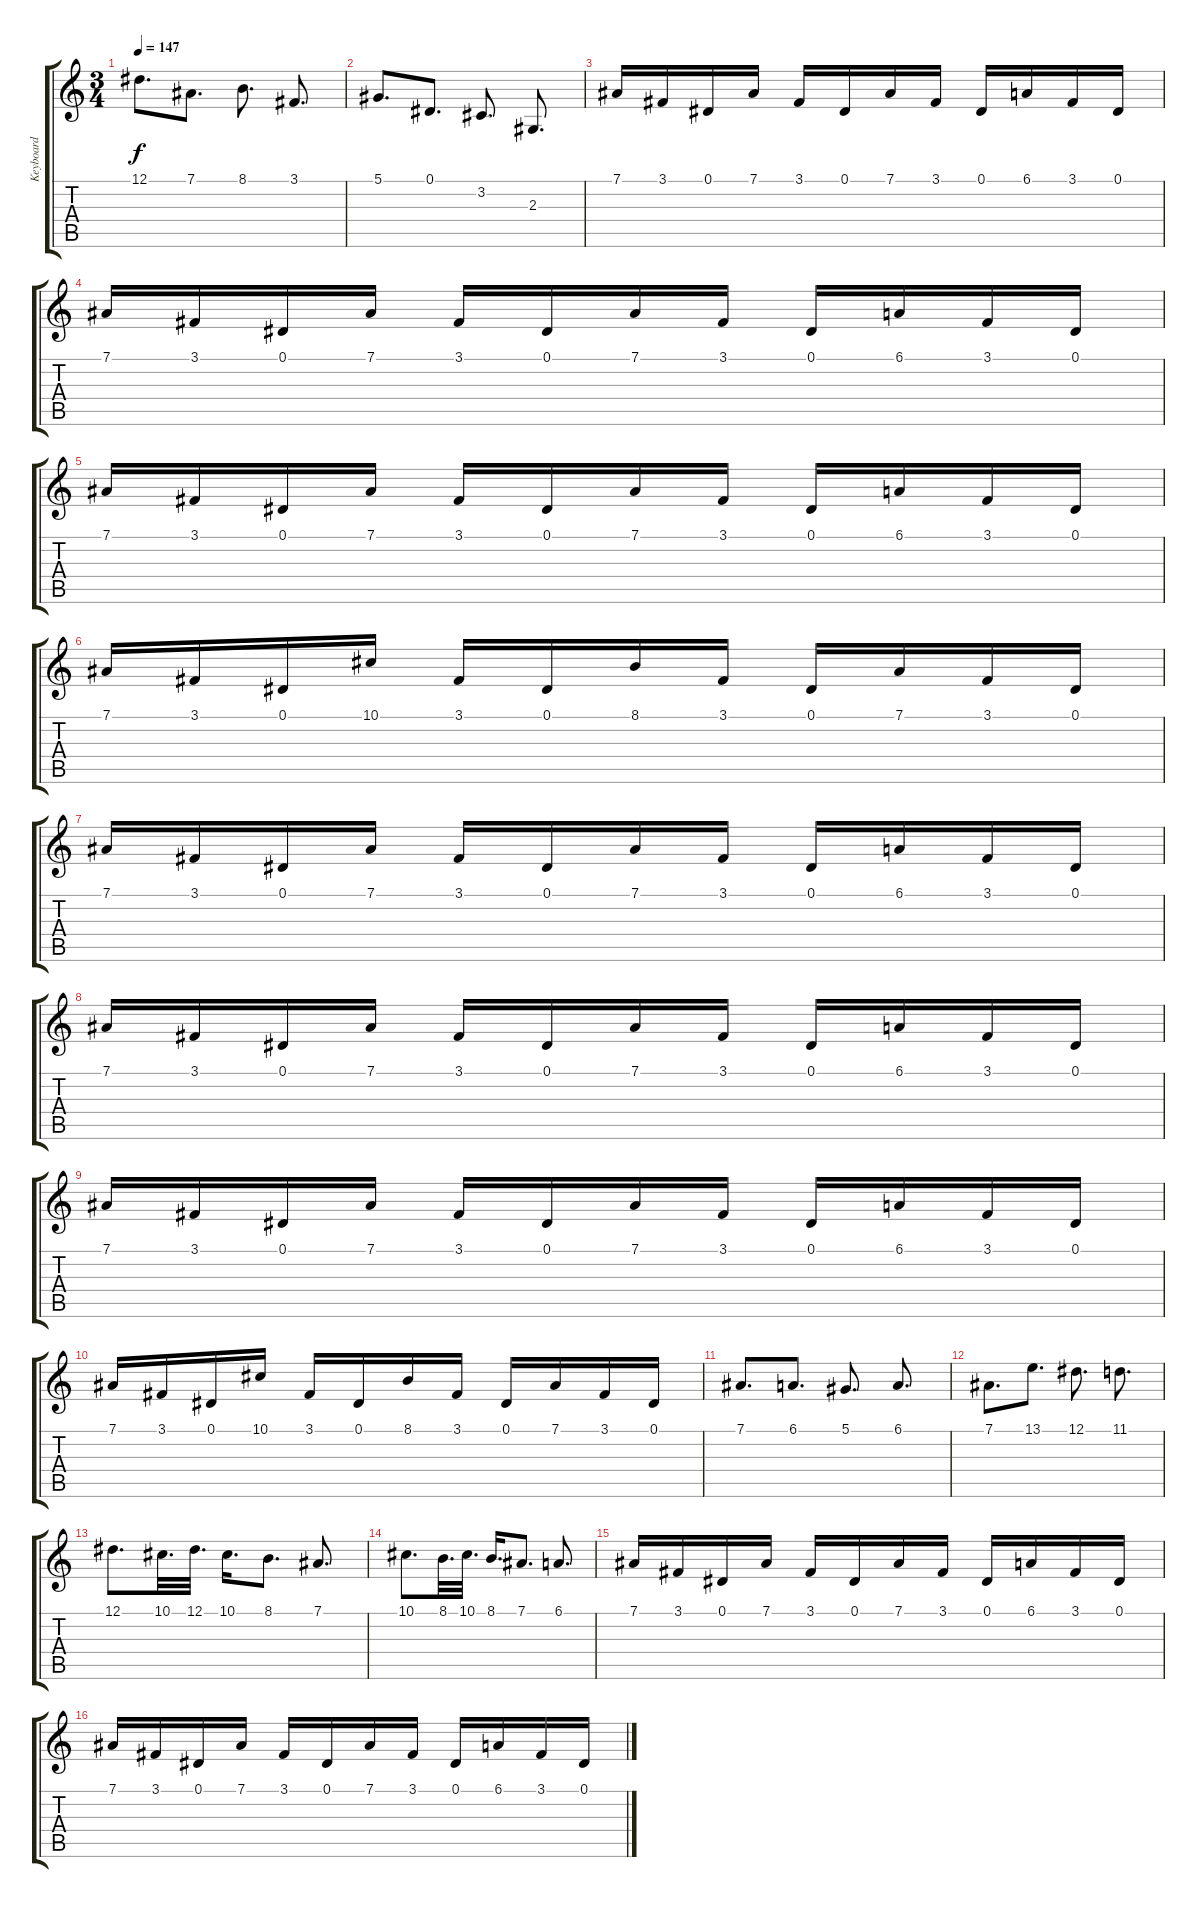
\track ("Keyboard" "Keyboard") {instrument stringensemble1}
\staff {score tabs}
\tuning (Eb4 Bb3 Gb3 Db3 Ab2 Eb2) {hide}
\ts (3 4)
\tempo 147
\clef g2
\ks c
12.1.8{d dy f} 7.1.8{d} 8.1.8{d} 3.1.8{d} |
5.1.8{d} 0.1.8{d} 3.2.8{d} 2.3.8{d} |
7.1.16 3.1.16 0.1.16 7.1.16 3.1.16 0.1.16 7.1.16 3.1.16 0.1.16 6.1.16 3.1.16 0.1.16 |
7.1.16 3.1.16 0.1.16 7.1.16 3.1.16 0.1.16 7.1.16 3.1.16 0.1.16 6.1.16 3.1.16 0.1.16 |
7.1.16 3.1.16 0.1.16 7.1.16 3.1.16 0.1.16 7.1.16 3.1.16 0.1.16 6.1.16 3.1.16 0.1.16 |
7.1.16 3.1.16 0.1.16 10.1.16 3.1.16 0.1.16 8.1.16 3.1.16 0.1.16 7.1.16 3.1.16 0.1.16 |
7.1.16 3.1.16 0.1.16 7.1.16 3.1.16 0.1.16 7.1.16 3.1.16 0.1.16 6.1.16 3.1.16 0.1.16 |
7.1.16 3.1.16 0.1.16 7.1.16 3.1.16 0.1.16 7.1.16 3.1.16 0.1.16 6.1.16 3.1.16 0.1.16 |
7.1.16 3.1.16 0.1.16 7.1.16 3.1.16 0.1.16 7.1.16 3.1.16 0.1.16 6.1.16 3.1.16 0.1.16 |
7.1.16 3.1.16 0.1.16 10.1.16 3.1.16 0.1.16 8.1.16 3.1.16 0.1.16 7.1.16 3.1.16 0.1.16 |
7.1.8{d instrument stringensemble1} 6.1.8{d} 5.1.8{d} 6.1.8{d} |
7.1.8{d} 13.1.8{d} 12.1.8{d} 11.1.8{d} |
12.1.8{d} 10.1.32{d} 12.1.32{d} 10.1.16{d} 8.1.8{d} 7.1.8{d} |
10.1.8{d} 8.1.32{d} 10.1.32{d} 8.1.16{d} 7.1.8{d} 6.1.8{d} |
7.1.16 3.1.16 0.1.16 7.1.16 3.1.16 0.1.16 7.1.16 3.1.16 0.1.16 6.1.16 3.1.16 0.1.16 |
7.1.16 3.1.16 0.1.16 7.1.16 3.1.16 0.1.16 7.1.16 3.1.16 0.1.16 6.1.16 3.1.16 0.1.16
